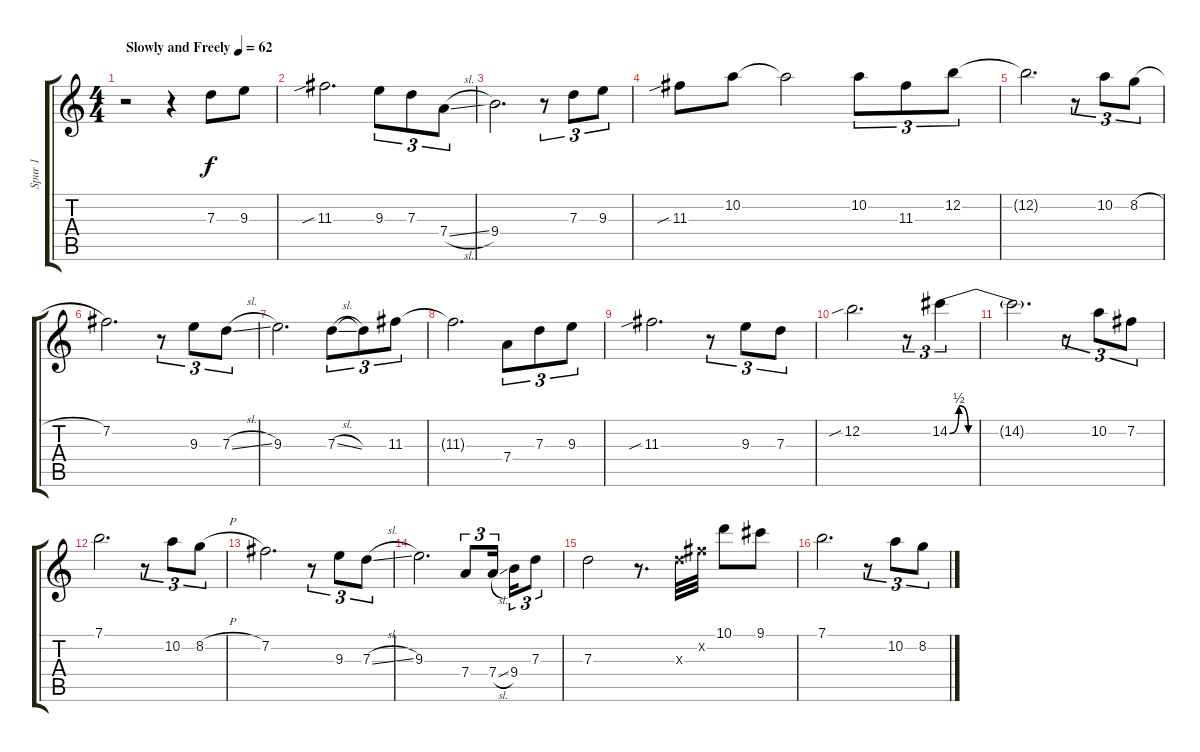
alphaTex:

\track ("Spur 1" "Spur 1") {instrument electricguitarclean}
\staff {score tabs}
\tuning (E4 B3 G3 D3 A2 E2) {hide}
\ts (4 4)
\tempo (62 "Slowly and Freely")
\clef g2
\ks c
r.2{dy f instrument electricguitarclean} r.4 7.3.8 9.3.8 |
11.3{sib}.2{d} 9.3.8{tu (3 2)} 7.3.8{tu (3 2)} 7.4{sl}.8{tu (3 2)} |
9.4.2{d} r.8{tu (3 2)} 7.3.8{tu (3 2)} 9.3.8{tu (3 2)} |
11.3{sib}.8 10.2.8 10.2{t}.2 10.2.8{tu (3 2)} 11.3.8{tu (3 2)} 12.2.8{tu (3 2)} |
12.2{t}.2{d} r.8{tu (3 2)} 10.2.8{tu (3 2)} 8.2{h}.8{tu (3 2)} |
7.2.2{d} r.8{tu (3 2)} 9.3.8{tu (3 2)} 7.3{sl}.8{tu (3 2)} |
9.3.2{d} 7.3{sl}.8{tu (3 2)} 7.3{t}.8{tu (3 2)} 11.3.8{tu (3 2)} |
11.3{t}.2{d} 7.4.8{tu (3 2)} 7.3.8{tu (3 2)} 9.3.8{tu (3 2)} |
11.3{sib}.2{d} r.8{tu (3 2)} 9.3.8{tu (3 2)} 7.3.8{tu (3 2)} |
12.2{sib}.2{d} r.8{tu (3 2)} 14.2{be (custom 0 0 5 2 10 0 60 0)}.4{tu (3 2)} |
14.2{t}.2{d} r.8{tu (3 2)} 10.2.8{tu (3 2)} 7.2.8{tu (3 2)} |
7.1.2{d} r.8{tu (3 2)} 10.2.8{tu (3 2)} 8.2{h}.8{tu (3 2)} |
7.2.2{d} r.8{tu (3 2)} 9.3.8{tu (3 2)} 7.3{sl}.8{tu (3 2)} |
9.3.2{d} 7.4.8{tu (3 2)} 7.4{sl}.16{tu (3 2) beam splitsecondary} 9.4.16{tu (3 2)} 7.3.8{tu (3 2)} |
7.3.2 r.8{d} 7.3{x}.32 7.2{x}.32 10.1.8 9.1.8 |
7.1.2{d} r.8{tu (3 2)} 10.2.8{tu (3 2)} 8.2.8{tu (3 2)}
